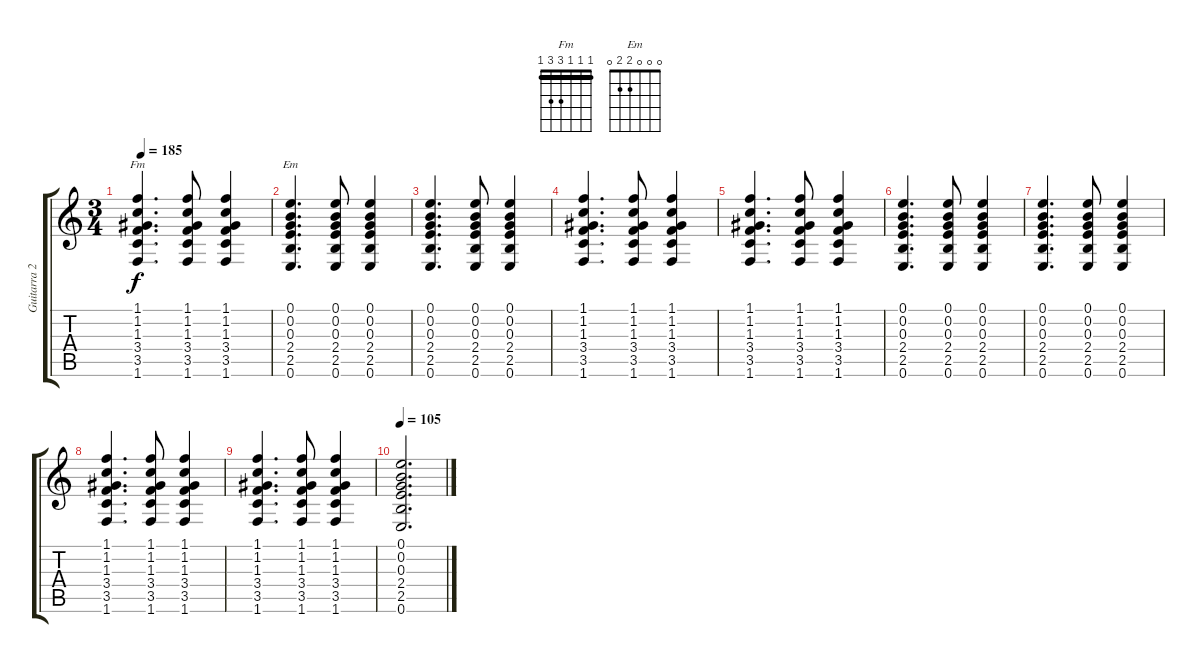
\track ("Guitarra 2" "Guitarra 2") {instrument acousticguitarnylon}
\staff {score tabs}
\tuning (E4 B3 G3 D3 A2 E2) {hide}
\chord ("Fm" 1 1 1 3 3 1) {barre 1}
\chord ("Em" 0 0 0 2 2 0)
\ts (3 4)
\tempo 185
\clef g2
\ks c
(1.1 1.2 1.3 3.4 3.5 1.6).4{d ch "Fm" dy f} (1.1 1.2 1.3 3.4 3.5 1.6).8 (1.1 1.2 1.3 3.4 3.5 1.6).4 |
(0.1 0.2 0.3 2.4 2.5 0.6).4{d ch "Em"} (0.1 0.2 0.3 2.4 2.5 0.6).8 (0.1 0.2 0.3 2.4 2.5 0.6).4 |
(0.1 0.2 0.3 2.4 2.5 0.6).4{d} (0.1 0.2 0.3 2.4 2.5 0.6).8 (0.1 0.2 0.3 2.4 2.5 0.6).4 |
(1.1 1.2 1.3 3.4 3.5 1.6).4{d} (1.1 1.2 1.3 3.4 3.5 1.6).8 (1.1 1.2 1.3 3.4 3.5 1.6).4 |
(1.1 1.2 1.3 3.4 3.5 1.6).4{d} (1.1 1.2 1.3 3.4 3.5 1.6).8 (1.1 1.2 1.3 3.4 3.5 1.6).4 |
(0.1 0.2 0.3 2.4 2.5 0.6).4{d} (0.1 0.2 0.3 2.4 2.5 0.6).8 (0.1 0.2 0.3 2.4 2.5 0.6).4 |
(0.1 0.2 0.3 2.4 2.5 0.6).4{d} (0.1 0.2 0.3 2.4 2.5 0.6).8 (0.1 0.2 0.3 2.4 2.5 0.6).4 |
(1.1 1.2 1.3 3.4 3.5 1.6).4{d} (1.1 1.2 1.3 3.4 3.5 1.6).8 (1.1 1.2 1.3 3.4 3.5 1.6).4 |
(1.1 1.2 1.3 3.4 3.5 1.6).4{d} (1.1 1.2 1.3 3.4 3.5 1.6).8 (1.1 1.2 1.3 3.4 3.5 1.6).4 |
\tempo 105
(0.1 0.2 0.3 2.4 2.5 0.6).2{d}
